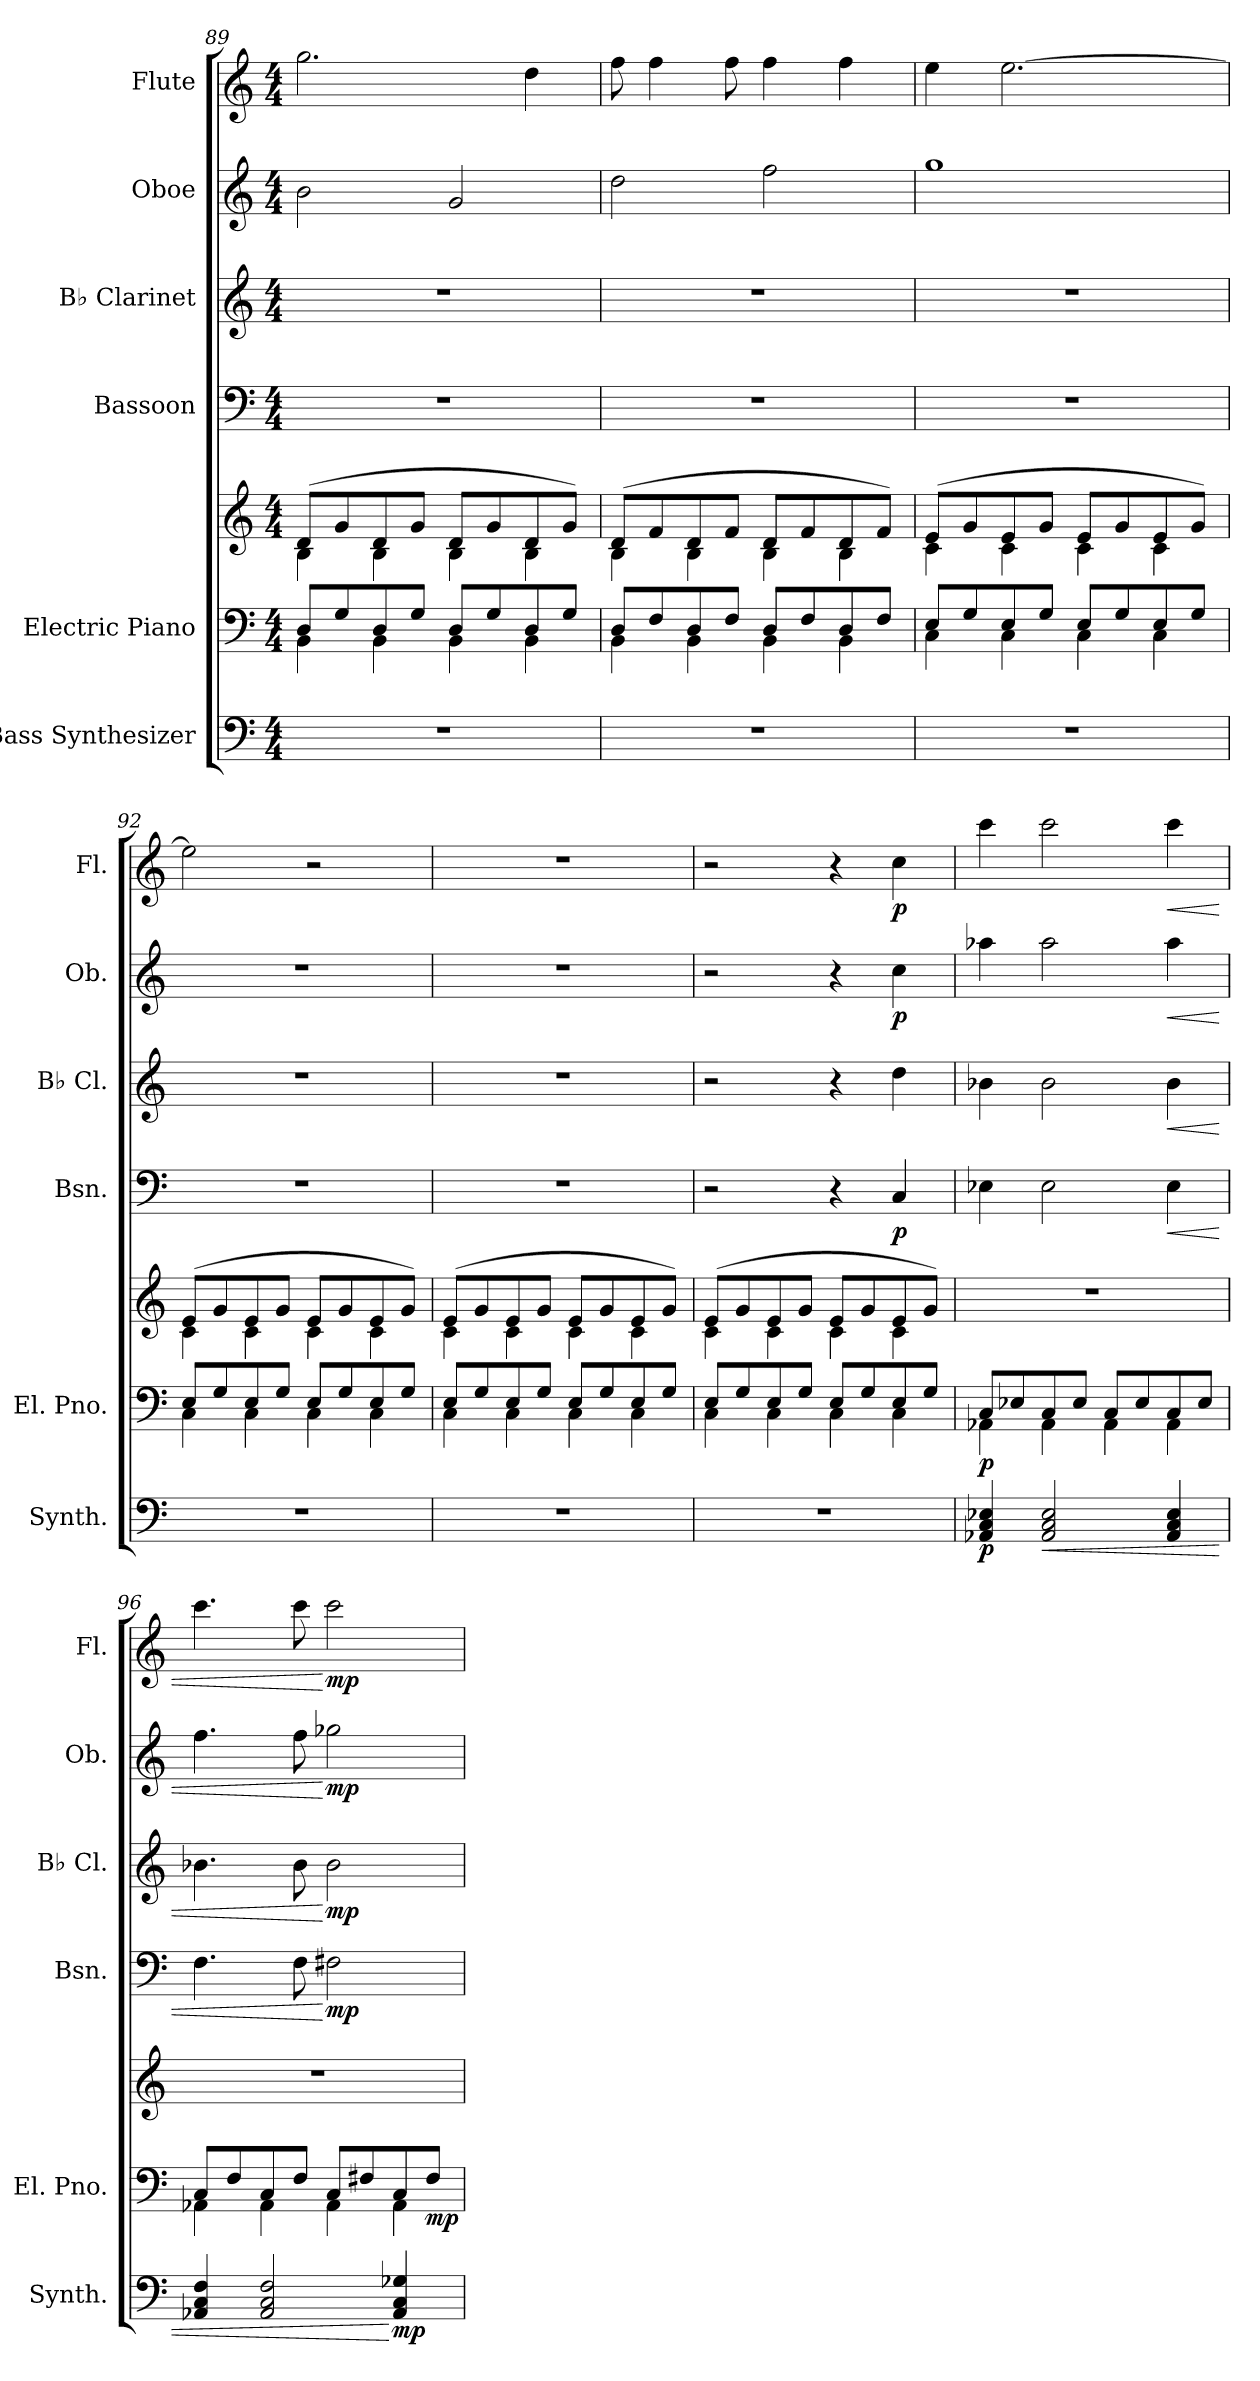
**kern	**dynam	**kern	**kern	**dynam	**kern	**dynam	**kern	**dynam	**kern	**dynam	**kern	**dynam
*part6	*part6	*part5	*part5	*part5	*part4	*part4	*part3	*part3	*part2	*part2	*part1	*part1
*staff7	*staff7	*staff6	*staff5	*staff5/6	*staff4	*staff4	*staff3	*staff3	*staff2	*staff2	*staff1	*staff1
*I"Bass Synthesizer	*	*I"Electric Piano	*	*	*I"Bassoon	*	*I"B♭ Clarinet	*	*I"Oboe	*	*I"Flute	*
*I'Synth.	*	*I'El. Pno.	*	*	*I'Bsn.	*	*I'B♭ Cl.	*	*I'Ob.	*	*I'Fl.	*
*clefF4	*	*clefF4	*clefG2	*	*clefF4	*	*clefG2	*	*clefG2	*	*clefG2	*
*	*	*	*	*	*	*	*ITrd1c2	*	*	*	*	*
*k[]	*	*k[]	*k[]	*	*k[]	*	*k[b-e-]	*	*k[]	*	*k[]	*
*M4/4	*	*M4/4	*M4/4	*	*M4/4	*	*M4/4	*	*M4/4	*	*M4/4	*
=89	=89	=89	=89	=89	=89	=89	=89	=89	=89	=89	=89	=89
*	*	*^	*^	*	*	*	*	*	*	*	*	*
1r	.	8D/L	4BB\	(>8d/L	4B\	.	1r	.	1r	.	2b\	.	2.gg\	.
.	.	8G/	.	8g/	.	.	.	.	.	.	.	.	.	.
.	.	8D/	4BB\	8d/	4B\	.	.	.	.	.	.	.	.	.
.	.	8G/J	.	8g/J	.	.	.	.	.	.	.	.	.	.
.	.	8D/L	4BB\	8d/L	4B\	.	.	.	.	.	2g/	.	.	.
.	.	8G/	.	8g/	.	.	.	.	.	.	.	.	.	.
.	.	8D/	4BB\	8d/	4B\	.	.	.	.	.	.	.	4dd\	.
.	.	8G/J	.	8g/J)	.	.	.	.	.	.	.	.	.	.
=90	=90	=90	=90	=90	=90	=90	=90	=90	=90	=90	=90	=90	=90	=90
1r	.	8D/L	4BB\	(>8d/L	4B\	.	1r	.	1r	.	2dd\	.	8ff\	.
.	.	8F/	.	8f/	.	.	.	.	.	.	.	.	4ff\	.
.	.	8D/	4BB\	8d/	4B\	.	.	.	.	.	.	.	.	.
.	.	8F/J	.	8f/J	.	.	.	.	.	.	.	.	8ff\	.
.	.	8D/L	4BB\	8d/L	4B\	.	.	.	.	.	2ff\	.	4ff\	.
.	.	8F/	.	8f/	.	.	.	.	.	.	.	.	.	.
.	.	8D/	4BB\	8d/	4B\	.	.	.	.	.	.	.	4ff\	.
.	.	8F/J	.	8f/J)	.	.	.	.	.	.	.	.	.	.
=91	=91	=91	=91	=91	=91	=91	=91	=91	=91	=91	=91	=91	=91	=91
1r	.	8E/L	4C\	(>8e/L	4c\	.	1r	.	1r	.	1gg	.	4ee\	.
.	.	8G/	.	8g/	.	.	.	.	.	.	.	.	.	.
.	.	8E/	4C\	8e/	4c\	.	.	.	.	.	.	.	[2.ee\	.
.	.	8G/J	.	8g/J	.	.	.	.	.	.	.	.	.	.
.	.	8E/L	4C\	8e/L	4c\	.	.	.	.	.	.	.	.	.
.	.	8G/	.	8g/	.	.	.	.	.	.	.	.	.	.
.	.	8E/	4C\	8e/	4c\	.	.	.	.	.	.	.	.	.
.	.	8G/J	.	8g/J)	.	.	.	.	.	.	.	.	.	.
!!LO:PB:g=z
=92	=92	=92	=92	=92	=92	=92	=92	=92	=92	=92	=92	=92	=92	=92
1r	.	8E/L	4C\	(>8e/L	4c\	.	1r	.	1r	.	1r	.	2ee\]	.
.	.	8G/	.	8g/	.	.	.	.	.	.	.	.	.	.
.	.	8E/	4C\	8e/	4c\	.	.	.	.	.	.	.	.	.
.	.	8G/J	.	8g/J	.	.	.	.	.	.	.	.	.	.
.	.	8E/L	4C\	8e/L	4c\	.	.	.	.	.	.	.	2r	.
.	.	8G/	.	8g/	.	.	.	.	.	.	.	.	.	.
.	.	8E/	4C\	8e/	4c\	.	.	.	.	.	.	.	.	.
.	.	8G/J	.	8g/J)	.	.	.	.	.	.	.	.	.	.
=93	=93	=93	=93	=93	=93	=93	=93	=93	=93	=93	=93	=93	=93	=93
1r	.	8E/L	4C\	(>8e/L	4c\	.	1r	.	1r	.	1r	.	1r	.
.	.	8G/	.	8g/	.	.	.	.	.	.	.	.	.	.
.	.	8E/	4C\	8e/	4c\	.	.	.	.	.	.	.	.	.
.	.	8G/J	.	8g/J	.	.	.	.	.	.	.	.	.	.
.	.	8E/L	4C\	8e/L	4c\	.	.	.	.	.	.	.	.	.
.	.	8G/	.	8g/	.	.	.	.	.	.	.	.	.	.
.	.	8E/	4C\	8e/	4c\	.	.	.	.	.	.	.	.	.
.	.	8G/J	.	8g/J)	.	.	.	.	.	.	.	.	.	.
=94	=94	=94	=94	=94	=94	=94	=94	=94	=94	=94	=94	=94	=94	=94
1r	.	8E/L	4C\	(>8e/L	4c\	.	2r	.	2r	.	2r	.	2r	.
.	.	8G/	.	8g/	.	.	.	.	.	.	.	.	.	.
.	.	8E/	4C\	8e/	4c\	.	.	.	.	.	.	.	.	.
.	.	8G/J	.	8g/J	.	.	.	.	.	.	.	.	.	.
.	.	8E/L	4C\	8e/L	4c\	.	4r	.	4r	.	4r	.	4r	.
.	.	8G/	.	8g/	.	.	.	.	.	.	.	.	.	.
!	!	!	!	!	!	!	!	!LO:DY:b	!	!	!	!LO:DY:b	!	!LO:DY:b
.	.	8E/	4C\	8e/	4c\	.	4C/	p	4cc\	.	4cc\	p	4cc\	p
.	.	8G/J	.	8g/J)	.	.	.	.	.	.	.	.	.	.
*	*	*	*	*v	*v	*	*	*	*	*	*	*	*	*
=95	=95	=95	=95	=95	=95	=95	=95	=95	=95	=95	=95	=95	=95
!	!LO:DY:b	!	!	!	!LO:DY:b=2	!	!	!	!	!	!	!	!
4AA-X/ 4C/ 4E-X/	p	8C/L	4AA-X\	1r	p	4E-X\	.	4a-X\	.	4aa-X\	.	4ccc\	.
.	.	8E-X/	.	.	.	.	.	.	.	.	.	.	.
!	!LO:HP:b	!	!	!	!	!	!	!	!	!	!	!	!
2AA-/ 2C/ 2E-/	<	8C/	4AA-\	.	.	2E-\	.	2a-\	.	2aa-\	.	2ccc\	.
.	.	8E-/J	.	.	.	.	.	.	.	.	.	.	.
.	.	8C/L	4AA-\	.	.	.	.	.	.	.	.	.	.
.	.	8E-/	.	.	.	.	.	.	.	.	.	.	.
!	!	!	!	!	!	!	!LO:HP:b	!	!LO:HP:b	!	!LO:HP:b	!	!LO:HP:b
4AA-/ 4C/ 4E-/	.	8C/	4AA-\	.	.	4E-\	<	4a-\	<	4aa-\	<	4ccc\	<
.	.	8E-/J	.	.	.	.	.	.	.	.	.	.	.
=96	=96	=96	=96	=96	=96	=96	=96	=96	=96	=96	=96	=96	=96
4AA-X/ 4C/ 4F/	.	8C/L	4AA-X\	1r	.	4.F\	.	4.a-X\	.	4.ff\	.	4.ccc\	.
.	.	8F/	.	.	.	.	.	.	.	.	.	.	.
2AA-/ 2C/ 2F/	.	8C/	4AA-\	.	.	.	.	.	.	.	.	.	.
.	.	8F/J	.	.	.	8F\	.	8a-\	.	8ff\	.	8ccc\	.
!	!	!	!	!	!	!	!LO:DY:n=1:b	!	!LO:DY:n=1:b	!	!LO:DY:n=1:b	!	!LO:DY:n=1:b
.	.	8C/L	4AA-\	.	.	2F#X\	[ mp	2a-\	[ mp	2gg-X\	[ mp	2ccc\	[ mp
.	.	8F#X/	.	.	.	.	.	.	.	.	.	.	.
!	!LO:DY:n=1:b	!	!	!	!	!	!	!	!	!	!	!	!
4AA-/ 4C/ 4G-X/	[ mp	8C/	4AA-\	.	.	.	.	.	.	.	.	.	.
!	!	!	!	!	!LO:DY:b=2	!	!	!	!	!	!	!	!
.	.	8F#/J	.	.	mp	.	.	.	.	.	.	.	.
*	*	*v	*v	*	*	*	*	*	*	*	*	*	*
=	=	=	=	=	=	=	=	=	=	=	=	=
*-	*-	*-	*-	*-	*-	*-	*-	*-	*-	*-	*-	*-
